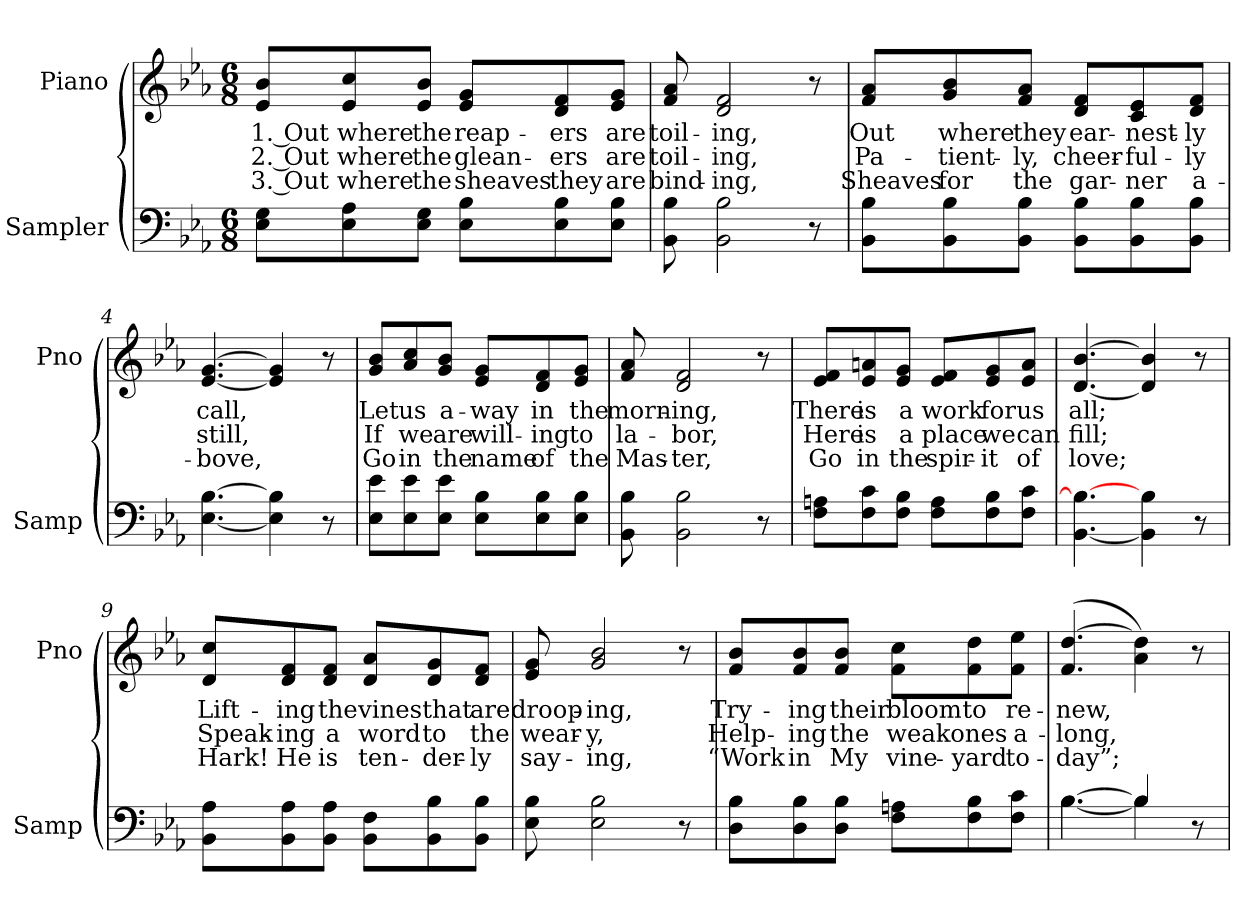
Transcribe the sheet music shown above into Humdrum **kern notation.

**kern	**text	**kern	**text	**text	**text
*part2	*part2	*part1	*part1	*part1	*part1
*staff2	*staff2	*staff1	*staff1	*staff1	*staff1
*I"Sampler	*	*I"Piano	*	*	*
*I'Samp	*	*I'Pno	*	*	*
*clefF4	*	*clefG2	*	*	*
*k[b-e-a-]	*	*k[b-e-a-]	*	*	*
*E-:	*	*E-:	*	*	*
*M6/8	*	*M6/8	*	*	*
=1	=1	=1	=1	=1	=1
8E-\ 8G\L	.	8e-/ 8b-/L	1. Out	2. Out	3. Out
8E-\ 8A-\	.	8e-/ 8cc/	where	where	where
8E-\ 8G\J	.	8e-/ 8b-/J	the	the	the
8E-\ 8B-\L	.	8e-/ 8g/L	reap-	glean-	sheaves
8E-\ 8B-\	.	8d/ 8f/	-ers	-ers	they
8E-\ 8B-\J	.	8e-/ 8g/J	are	are	are
=2	=2	=2	=2	=2	=2
8BB- 8B-	.	8f 8a-	toil-	toil-	bind-
2BB- 2B-	.	2d 2f	-ing,	-ing,	-ing,
8r	.	8r	.	.	.
=3	=3	=3	=3	=3	=3
8BB-\ 8B-\L	.	8f/ 8a-/L	Out	Pa-	Sheaves
8BB-\ 8B-\	.	8g/ 8b-/	where	-tient-	for
8BB-\ 8B-\J	.	8f/ 8a-/J	they	-ly,	the
8BB-\ 8B-\L	.	8d/ 8f/L	ear-	cheer-	gar-
8BB-\ 8B-\	.	8c/ 8e-/	-nest-	-ful-	-ner
8BB-\ 8B-\J	.	8d/ 8f/J	-ly	-ly	a-
=4	=4	=4	=4	=4	=4
[4.E- [4.B-	.	[4.e- [4.g	call,	still,	-bove,
4E-] 4B-]	.	4e-] 4g]	.	.	.
8r	.	8r	.	.	.
=5	=5	=5	=5	=5	=5
8E-\ 8e-\L	.	8g/ 8b-/L	Let	If	Go
8E-\ 8e-\	.	8a-/ 8cc/	us	we	in
8E-\ 8e-\J	.	8g/ 8b-/J	a-	are	the
8E-\ 8B-\L	.	8e-/ 8g/L	-way	will-	name
8E-\ 8B-\	.	8d/ 8f/	in	-ing	of
8E-\ 8B-\J	.	8e-/ 8g/J	the	to	the
=6	=6	=6	=6	=6	=6
8BB- 8B-	.	8f 8a-	morn-	la-	Mas-
2BB- 2B-	.	2d 2f	-ing,	-bor,	-ter,
8r	.	8r	.	.	.
=7	=7	=7	=7	=7	=7
8F\ 8An\L	.	8e-/ 8f/L	There	Here	Go
8F\ 8c\	.	8e-/ 8an/	is	is	in
8F\ 8B-\J	.	8e-/ 8g/J	a	a	the
8F\ 8A\L	.	8e-/ 8f/L	work	place	spir-
8F\ 8B-\	.	8e-/ 8g/	for	we	-it
8F\ 8c\J	.	8e-/ 8a/J	us	can	of
=8	=8	=8	=8	=8	=8
[4.BB- 4.B-_	.	[4.d [4.b-	all;	fill;	love;
4BB-] 4B-	.	4d] 4b-]	.	.	.
8r	.	8r	.	.	.
=9	=9	=9	=9	=9	=9
8BB-\ 8A-\L	.	8d/ 8cc/L	Lift-	Speak-	Hark!
8BB-\ 8A-\	.	8d/ 8f/	-ing	-ing	He
8BB-\ 8A-\J	.	8d/ 8f/J	the	a	is
8BB-\ 8F\L	.	8d/ 8a-/L	vines	word	ten-
8BB-\ 8B-\	.	8d/ 8g/	that	to	-der-
8BB-\ 8B-\J	.	8d/ 8f/J	are	the	-ly
=10	=10	=10	=10	=10	=10
8E- 8B-	.	8e- 8g	droop-	wear-	say-
2E- 2B-	.	2g 2b-	-ing,	-y,	-ing,
8r	.	8r	.	.	.
=11	=11	=11	=11	=11	=11
8D\ 8B-\L	.	8f/ 8b-/L	Try-	Help-	“Work
8D\ 8B-\	.	8f/ 8b-/	-ing	-ing	in
8D\ 8B-\J	.	8f/ 8b-/J	their	the	My
8F\ 8An\L	.	8f\ 8cc\L	bloom	weak	vine-
8F\ 8B-\	.	8f\ 8dd\	to	ones	-yard
8F\ 8c\J	.	8f\ 8ee-\J	re-	a-	to-
=12	=12	=12	=12	=12	=12
*^	*	*	*	*	*
[4.B-\	[4.B-	.	(4.f [4.dd	-new,	-long,	-day”;
4B-/]	4B-]	.	4a- 4dd])	.	.	.
8r	8ryy	.	8r	.	.	.
*v	*v	*	*	*	*	*
=	=	=	=	=	=
*-	*-	*-	*-	*-	*-
